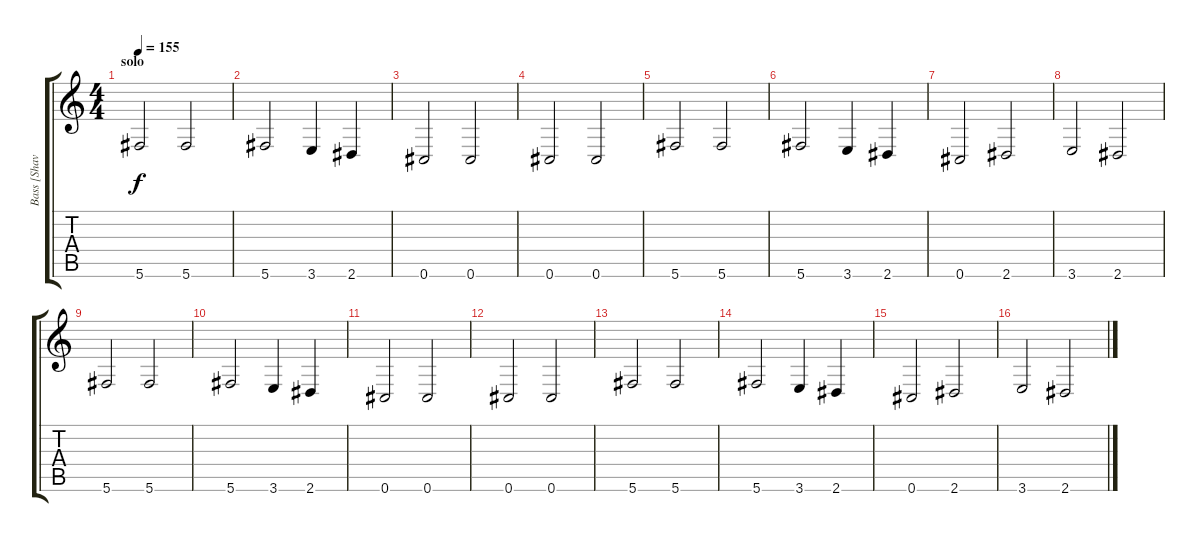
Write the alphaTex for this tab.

\track ("Bass [Shavo]" "Bass [Shav") {instrument electricbassfinger}
\staff {score tabs}
\tuning (Eb4 Bb3 Gb3 Db3 Ab2 Db2) {hide}
\ts (4 4)
\section ("" "solo")
\tempo 155
\clef g2
\ks c
5.6.2{dy f} 5.6.2 |
5.6.2 3.6.4 2.6.4 |
0.6.2 0.6.2 |
0.6.2 0.6.2 |
5.6.2 5.6.2 |
5.6.2 3.6.4 2.6.4 |
0.6.2 2.6.2 |
3.6.2 2.6.2 |
5.6.2 5.6.2 |
5.6.2 3.6.4 2.6.4 |
0.6.2 0.6.2 |
0.6.2 0.6.2 |
5.6.2 5.6.2 |
5.6.2 3.6.4 2.6.4 |
0.6.2 2.6.2 |
3.6.2 2.6.2
